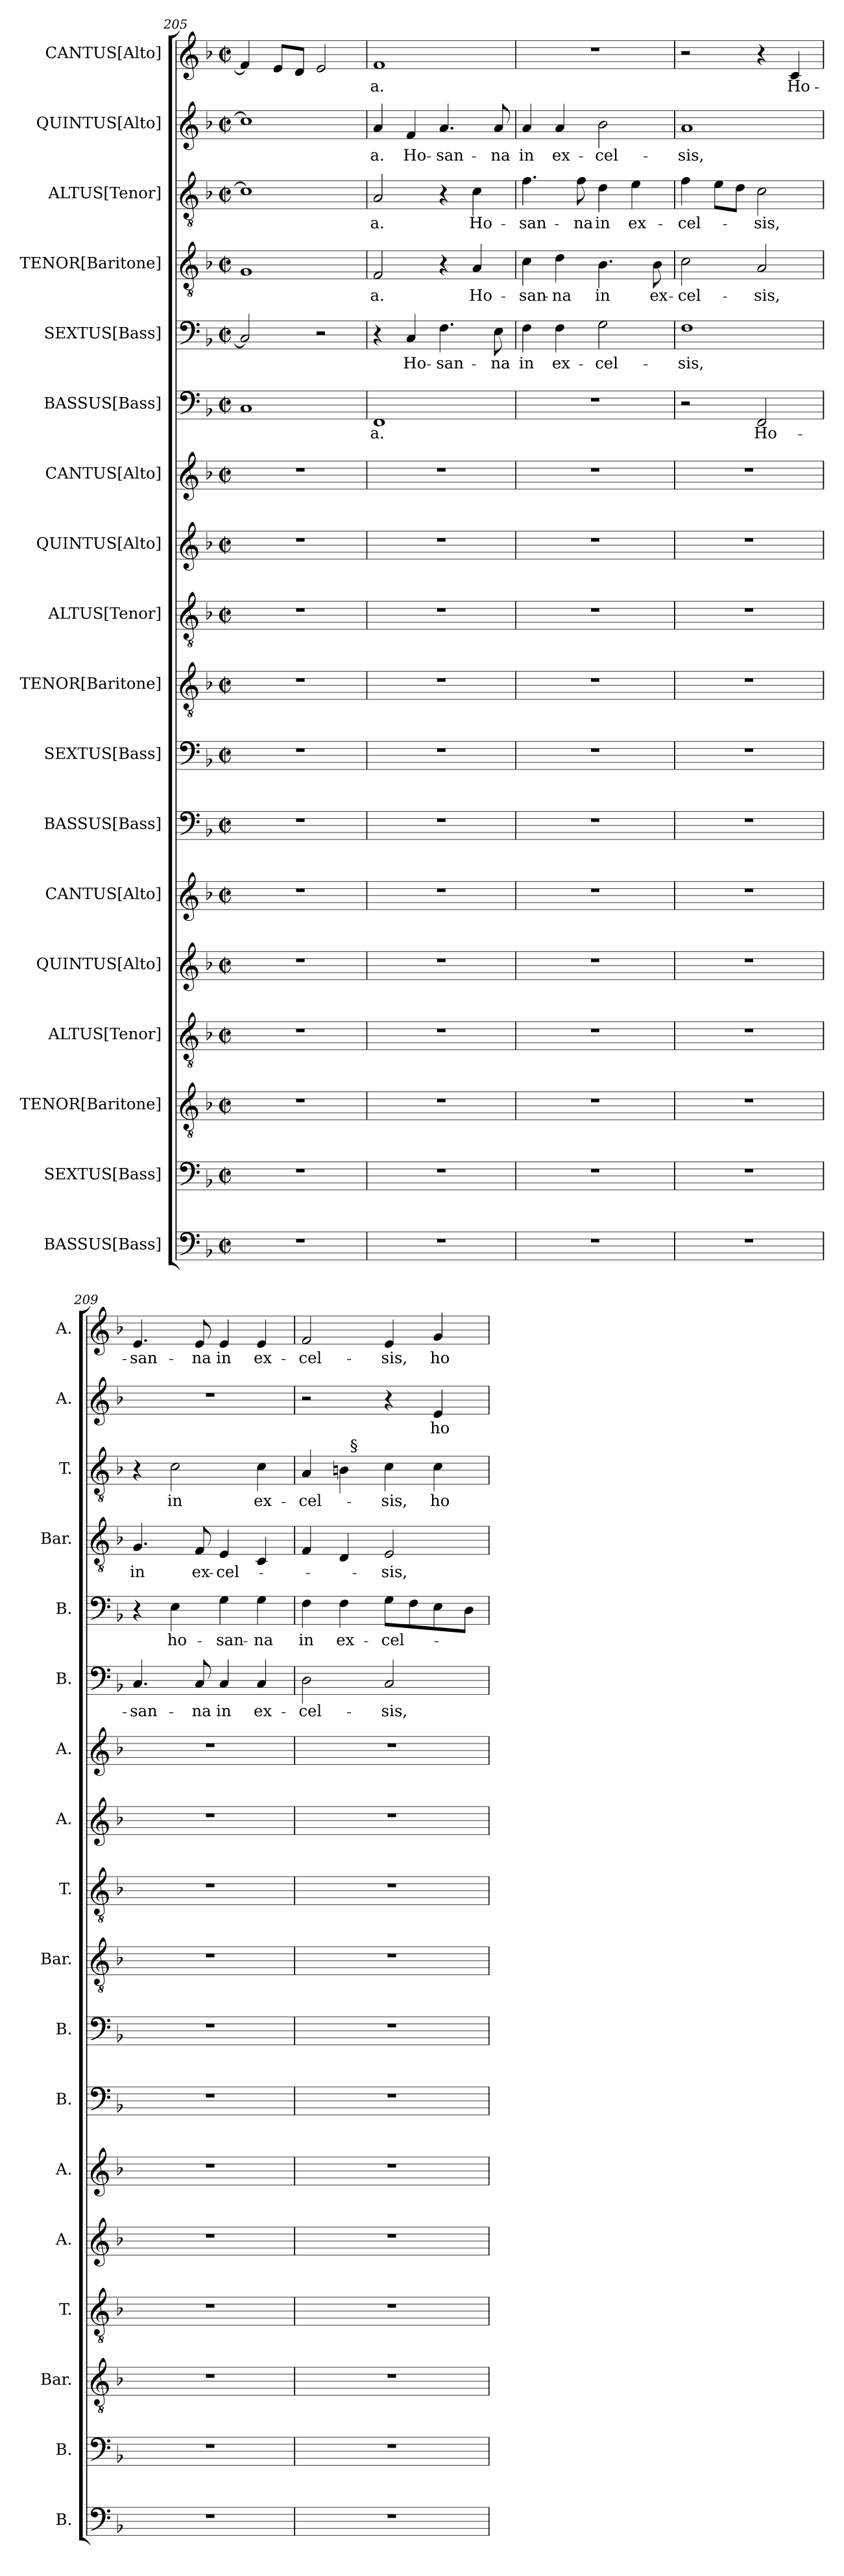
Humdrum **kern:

**kern	**kern	**kern	**kern	**kern	**kern	**kern	**kern	**kern	**kern	**kern	**kern	**kern	**text	**kern	**text	**kern	**text	**kern	**text	**kern	**text	**kern	**text
*part18	*part17	*part16	*part15	*part14	*part13	*part12	*part11	*part10	*part9	*part8	*part7	*part6	*part6	*part5	*part5	*part4	*part4	*part3	*part3	*part2	*part2	*part1	*part1
*staff18	*staff17	*staff16	*staff15	*staff14	*staff13	*staff12	*staff11	*staff10	*staff9	*staff8	*staff7	*staff6	*staff6	*staff5	*staff5	*staff4	*staff4	*staff3	*staff3	*staff2	*staff2	*staff1	*staff1
*I"BASSUS[Bass]	*I"SEXTUS[Bass]	*I"TENOR[Baritone]	*I"ALTUS[Tenor]	*I"QUINTUS[Alto]	*I"CANTUS[Alto]	*I"BASSUS[Bass]	*I"SEXTUS[Bass]	*I"TENOR[Baritone]	*I"ALTUS[Tenor]	*I"QUINTUS[Alto]	*I"CANTUS[Alto]	*I"BASSUS[Bass]	*	*I"SEXTUS[Bass]	*	*I"TENOR[Baritone]	*	*I"ALTUS[Tenor]	*	*I"QUINTUS[Alto]	*	*I"CANTUS[Alto]	*
*I'B.	*I'B.	*I'Bar.	*I'T.	*I'A.	*I'A.	*I'B.	*I'B.	*I'Bar.	*I'T.	*I'A.	*I'A.	*I'B.	*	*I'B.	*	*I'Bar.	*	*I'T.	*	*I'A.	*	*I'A.	*
*clefF4	*clefF4	*clefGv2	*clefGv2	*clefG2	*clefG2	*clefF4	*clefF4	*clefGv2	*clefGv2	*clefG2	*clefG2	*clefF4	*	*clefF4	*	*clefGv2	*	*clefGv2	*	*clefG2	*	*clefG2	*
*	*	*ITrd7c12	*ITrd7c12	*	*	*	*	*ITrd7c12	*ITrd7c12	*	*	*	*	*	*	*ITrd7c12	*	*ITrd7c12	*	*	*	*	*
*k[b-]	*k[b-]	*k[b-]	*k[b-]	*k[b-]	*k[b-]	*k[b-]	*k[b-]	*k[b-]	*k[b-]	*k[b-]	*k[b-]	*k[b-]	*	*k[b-]	*	*k[b-]	*	*k[b-]	*	*k[b-]	*	*k[b-]	*
*F:	*F:	*F:	*F:	*F:	*F:	*F:	*F:	*F:	*F:	*F:	*F:	*F:	*	*F:	*	*F:	*	*F:	*	*F:	*	*F:	*
*M2/2	*M2/2	*M2/2	*M2/2	*M2/2	*M2/2	*M2/2	*M2/2	*M2/2	*M2/2	*M2/2	*M2/2	*M2/2	*	*M2/2	*	*M2/2	*	*M2/2	*	*M2/2	*	*M2/2	*
*met(c|)	*met(c|)	*met(c|)	*met(c|)	*met(c|)	*met(c|)	*met(c|)	*met(c|)	*met(c|)	*met(c|)	*met(c|)	*met(c|)	*met(c|)	*	*met(c|)	*	*met(c|)	*	*met(c|)	*	*met(c|)	*	*met(c|)	*
=205	=205	=205	=205	=205	=205	=205	=205	=205	=205	=205	=205	=205	=205	=205	=205	=205	=205	=205	=205	=205	=205	=205	=205
1r	1r	1r	1r	1r	1r	1r	1r	1r	1r	1r	1r	1C	.	2C/]	.	1GG	.	1C]	.	1cc]	.	4f/]	.
.	.	.	.	.	.	.	.	.	.	.	.	.	.	.	.	.	.	.	.	.	.	8e/L	.
.	.	.	.	.	.	.	.	.	.	.	.	.	.	.	.	.	.	.	.	.	.	8d/J	.
.	.	.	.	.	.	.	.	.	.	.	.	.	.	2r	.	.	.	.	.	.	.	2e/	.
=206	=206	=206	=206	=206	=206	=206	=206	=206	=206	=206	=206	=206	=206	=206	=206	=206	=206	=206	=206	=206	=206	=206	=206
!	!	!	!	!	!	!	!	!	!	!	!	!	!LO:LY:b	!	!	!	!LO:LY:b	!	!LO:LY:b	!	!LO:LY:b	!	!LO:LY:b
1r	1r	1r	1r	1r	1r	1r	1r	1r	1r	1r	1r	1FF	-a.	4r	.	2FF/	-a.	2AA/	-a.	4a/	-a.	1f	-a.
!	!	!	!	!	!	!	!	!	!	!	!	!	!	!	!LO:LY:b	!	!	!	!	!	!LO:LY:b	!	!
.	.	.	.	.	.	.	.	.	.	.	.	.	.	4C/	Ho-	.	.	.	.	4f/	Ho-	.	.
!	!	!	!	!	!	!	!	!	!	!	!	!	!	!	!LO:LY:b	!	!	!	!	!	!LO:LY:b	!	!
.	.	.	.	.	.	.	.	.	.	.	.	.	.	4.F\	-san-	4r	.	4r	.	4.a/	-san-	.	.
!	!	!	!	!	!	!	!	!	!	!	!	!	!	!	!	!	!LO:LY:b	!	!LO:LY:b	!	!	!	!
.	.	.	.	.	.	.	.	.	.	.	.	.	.	.	.	4AA/	Ho-	4C\	Ho-	.	.	.	.
!	!	!	!	!	!	!	!	!	!	!	!	!	!	!	!LO:LY:b	!	!	!	!	!	!LO:LY:b	!	!
.	.	.	.	.	.	.	.	.	.	.	.	.	.	8E\	-na	.	.	.	.	8a/	-na	.	.
=207	=207	=207	=207	=207	=207	=207	=207	=207	=207	=207	=207	=207	=207	=207	=207	=207	=207	=207	=207	=207	=207	=207	=207
!	!	!	!	!	!	!	!	!	!	!	!	!	!	!	!LO:LY:b	!	!LO:LY:b	!	!LO:LY:b	!	!LO:LY:b	!	!
1r	1r	1r	1r	1r	1r	1r	1r	1r	1r	1r	1r	1r	.	4F\	in	4C\	-san-	4.F\	-san-	4a/	in	1r	.
!	!	!	!	!	!	!	!	!	!	!	!	!	!	!	!LO:LY:b	!	!LO:LY:b	!	!	!	!LO:LY:b	!	!
.	.	.	.	.	.	.	.	.	.	.	.	.	.	4F\	ex-	4D\	-na	.	.	4a/	ex-	.	.
!	!	!	!	!	!	!	!	!	!	!	!	!	!	!	!	!	!	!	!LO:LY:b	!	!	!	!
.	.	.	.	.	.	.	.	.	.	.	.	.	.	.	.	.	.	8F\	-na	.	.	.	.
!	!	!	!	!	!	!	!	!	!	!	!	!	!	!	!LO:LY:b	!	!LO:LY:b	!	!LO:LY:b	!	!LO:LY:b	!	!
.	.	.	.	.	.	.	.	.	.	.	.	.	.	2G\	-cel-	4.BB-\	in	4D\	in	2b-\	-cel-	.	.
!	!	!	!	!	!	!	!	!	!	!	!	!	!	!	!	!	!	!	!LO:LY:b	!	!	!	!
.	.	.	.	.	.	.	.	.	.	.	.	.	.	.	.	.	.	4E\	ex-	.	.	.	.
!	!	!	!	!	!	!	!	!	!	!	!	!	!	!	!	!	!LO:LY:b	!	!	!	!	!	!
.	.	.	.	.	.	.	.	.	.	.	.	.	.	.	.	8BB-\	ex-	.	.	.	.	.	.
=208	=208	=208	=208	=208	=208	=208	=208	=208	=208	=208	=208	=208	=208	=208	=208	=208	=208	=208	=208	=208	=208	=208	=208
!	!	!	!	!	!	!	!	!	!	!	!	!	!	!	!LO:LY:b	!	!LO:LY:b	!	!LO:LY:b	!	!LO:LY:b	!	!
1r	1r	1r	1r	1r	1r	1r	1r	1r	1r	1r	1r	2r	.	1F	-sis,	2C\	-cel-	4F\	-cel-	1a	-sis,	2r	.
.	.	.	.	.	.	.	.	.	.	.	.	.	.	.	.	.	.	8E\L	.	.	.	.	.
.	.	.	.	.	.	.	.	.	.	.	.	.	.	.	.	.	.	8D\J	.	.	.	.	.
!	!	!	!	!	!	!	!	!	!	!	!	!	!LO:LY:b	!	!	!	!LO:LY:b	!	!LO:LY:b	!	!	!	!
.	.	.	.	.	.	.	.	.	.	.	.	2FF/	Ho-	.	.	2AA/	-sis,	2C\	-sis,	.	.	4r	.
!	!	!	!	!	!	!	!	!	!	!	!	!	!	!	!	!	!	!	!	!	!	!	!LO:LY:b
.	.	.	.	.	.	.	.	.	.	.	.	.	.	.	.	.	.	.	.	.	.	4c/	Ho-
=209	=209	=209	=209	=209	=209	=209	=209	=209	=209	=209	=209	=209	=209	=209	=209	=209	=209	=209	=209	=209	=209	=209	=209
!	!	!	!	!	!	!	!	!	!	!	!	!	!LO:LY:b	!	!	!	!LO:LY:b	!	!	!	!	!	!LO:LY:b
1r	1r	1r	1r	1r	1r	1r	1r	1r	1r	1r	1r	4.C/	-san-	4r	.	4.GG/	in	4r	.	1r	.	4.e/	-san-
!	!	!	!	!	!	!	!	!	!	!	!	!	!	!	!LO:LY:b	!	!	!	!LO:LY:b	!	!	!	!
.	.	.	.	.	.	.	.	.	.	.	.	.	.	4E\	ho-	.	.	2C\	in	.	.	.	.
!	!	!	!	!	!	!	!	!	!	!	!	!	!LO:LY:b	!	!	!	!LO:LY:b	!	!	!	!	!	!LO:LY:b
.	.	.	.	.	.	.	.	.	.	.	.	8C/	-na	.	.	8FF/	ex-	.	.	.	.	8e/	-na
!	!	!	!	!	!	!	!	!	!	!	!	!	!LO:LY:b	!	!LO:LY:b	!	!LO:LY:b	!	!	!	!	!	!LO:LY:b
.	.	.	.	.	.	.	.	.	.	.	.	4C/	in	4G\	-san-	4EE/	-cel-	.	.	.	.	4e/	in
!	!	!	!	!	!	!	!	!	!	!	!	!	!LO:LY:b	!	!LO:LY:b	!	!	!	!LO:LY:b	!	!	!	!LO:LY:b
.	.	.	.	.	.	.	.	.	.	.	.	4C/	ex-	4G\	-na	4CC/	.	4C\	ex-	.	.	4e/	ex-
=210	=210	=210	=210	=210	=210	=210	=210	=210	=210	=210	=210	=210	=210	=210	=210	=210	=210	=210	=210	=210	=210	=210	=210
!	!	!	!	!	!	!	!	!	!	!	!	!	!LO:LY:b	!	!LO:LY:b	!	!	!	!LO:LY:b	!	!	!	!LO:LY:b
*	*	*	*	*	*	*	*	*	*	*	*	*	*	*	*	*	*	*^	*	*	*	*	*
1r	1r	1r	1r	1r	1r	1r	1r	1r	1r	1r	1r	2D\	-cel-	4F\	in	4FF/	.	4AA/	4ryy	-cel-	2r	.	2f/	-cel-
!	!	!	!	!	!	!	!	!	!	!	!	!	!	!	!LO:LY:b	!	!	!	!	!	!	!	!	!
.	.	.	.	.	.	.	.	.	.	.	.	.	.	4F\	ex-	4DD/	.	4BB\	32ryy	.	.	.	.	.
!	!	!	!	!	!	!	!	!	!	!	!	!	!	!	!	!	!	!	!LO:TX:a:t=§	!	!	!	!	!
.	.	.	.	.	.	.	.	.	.	.	.	.	.	.	.	.	.	.	2ryy	.	.	.	.	.
!	!	!	!	!	!	!	!	!	!	!	!	!	!LO:LY:b	!	!LO:LY:b	!	!LO:LY:b	!	!	!LO:LY:b	!	!	!	!LO:LY:b
.	.	.	.	.	.	.	.	.	.	.	.	2C/	-sis,	8G\L	-cel-	2EE/	-sis,	4C\	.	-sis,	4r	.	4e/	-sis,
.	.	.	.	.	.	.	.	.	.	.	.	.	.	8F\	.	.	.	.	.	.	.	.	.	.
!	!	!	!	!	!	!	!	!	!	!	!	!	!	!	!	!	!	!	!	!LO:LY:b	!	!LO:LY:b	!	!LO:LY:b
.	.	.	.	.	.	.	.	.	.	.	.	.	.	8E\	.	.	.	4C\	.	ho-	4e/	ho-	4g/	ho-
.	.	.	.	.	.	.	.	.	.	.	.	.	.	.	.	.	.	.	8..ryy	.	.	.	.	.
.	.	.	.	.	.	.	.	.	.	.	.	.	.	8D\J	.	.	.	.	.	.	.	.	.	.
*	*	*	*	*	*	*	*	*	*	*	*	*	*	*	*	*	*	*v	*v	*	*	*	*	*
=	=	=	=	=	=	=	=	=	=	=	=	=	=	=	=	=	=	=	=	=	=	=	=
*-	*-	*-	*-	*-	*-	*-	*-	*-	*-	*-	*-	*-	*-	*-	*-	*-	*-	*-	*-	*-	*-	*-	*-
